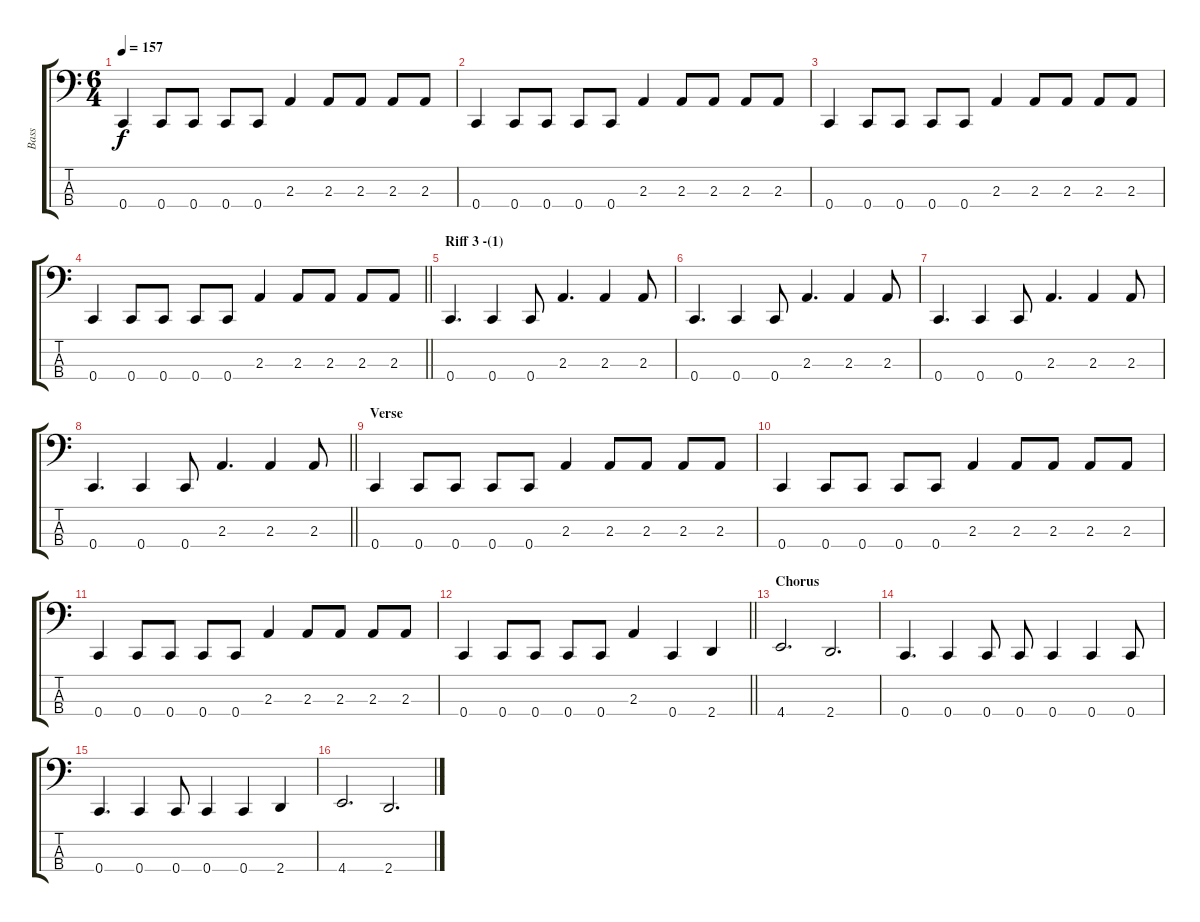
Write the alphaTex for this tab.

\track ("Bass" "Bass") {instrument electricbassfinger}
\staff {score tabs}
\tuning (G2 C2 G1 C1) {hide}
\ts (6 4)
\tempo 157
\clef f4
\ks c
0.4.4{dy f} 0.4.8 0.4.8 0.4.8 0.4.8 2.3.4 2.3.8 2.3.8 2.3.8 2.3.8 |
0.4.4 0.4.8 0.4.8 0.4.8 0.4.8 2.3.4 2.3.8 2.3.8 2.3.8 2.3.8 |
0.4.4 0.4.8 0.4.8 0.4.8 0.4.8 2.3.4 2.3.8 2.3.8 2.3.8 2.3.8 |
\barLineRight lightlight
0.4.4 0.4.8 0.4.8 0.4.8 0.4.8 2.3.4 2.3.8 2.3.8 2.3.8 2.3.8 |
\section ("" "Riff 3 -(1)")
0.4.4{d} 0.4.4 0.4.8 2.3.4{d} 2.3.4 2.3.8 |
0.4.4{d} 0.4.4 0.4.8 2.3.4{d} 2.3.4 2.3.8 |
0.4.4{d} 0.4.4 0.4.8 2.3.4{d} 2.3.4 2.3.8 |
\barLineRight lightlight
0.4.4{d} 0.4.4 0.4.8 2.3.4{d} 2.3.4 2.3.8 |
\section ("" "Verse")
0.4.4 0.4.8 0.4.8 0.4.8 0.4.8 2.3.4 2.3.8 2.3.8 2.3.8 2.3.8 |
0.4.4 0.4.8 0.4.8 0.4.8 0.4.8 2.3.4 2.3.8 2.3.8 2.3.8 2.3.8 |
0.4.4 0.4.8 0.4.8 0.4.8 0.4.8 2.3.4 2.3.8 2.3.8 2.3.8 2.3.8 |
\barLineRight lightlight
0.4.4 0.4.8 0.4.8 0.4.8 0.4.8 2.3.4 0.4.4 2.4.4 |
\section ("" "Chorus")
4.4.2{d} 2.4.2{d} |
0.4.4{d} 0.4.4 0.4.8 0.4.8 0.4.4 0.4.4 0.4.8 |
0.4.4{d} 0.4.4 0.4.8 0.4.4 0.4.4 2.4.4 |
4.4.2{d} 2.4.2{d}
